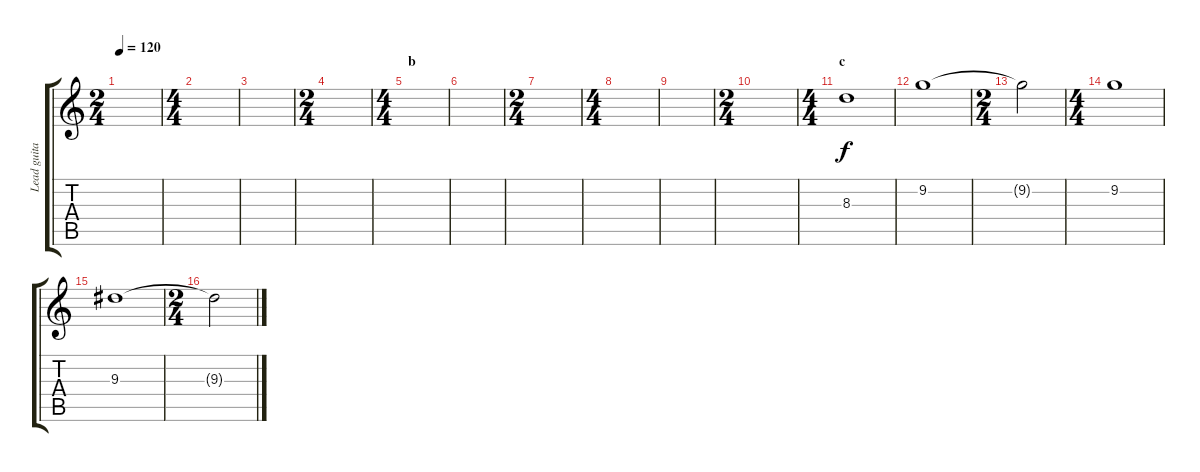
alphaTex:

\track ("Lead guitar and synth" "Lead guita") {instrument overdrivenguitar}
\staff {score tabs}
\tuning (Eb4 Bb3 Gb3 Db3 Ab2 Eb2) {hide}
\ts (2 4)
\tempo 120
\clef g2
\ks c
|
\ts (4 4)
|
|
\ts (2 4)
|
\ts (4 4)
\section ("" "b")
|
|
\ts (2 4)
|
\ts (4 4)
|
|
\ts (2 4)
|
\ts (4 4)
\section ("" "c")
8.3.1{volume 10 instrument stringensemble2} |
9.2.1 |
\ts (2 4)
9.2{t}.2 |
\ts (4 4)
9.2.1 |
9.3.1 |
\ts (2 4)
9.3{t}.2
